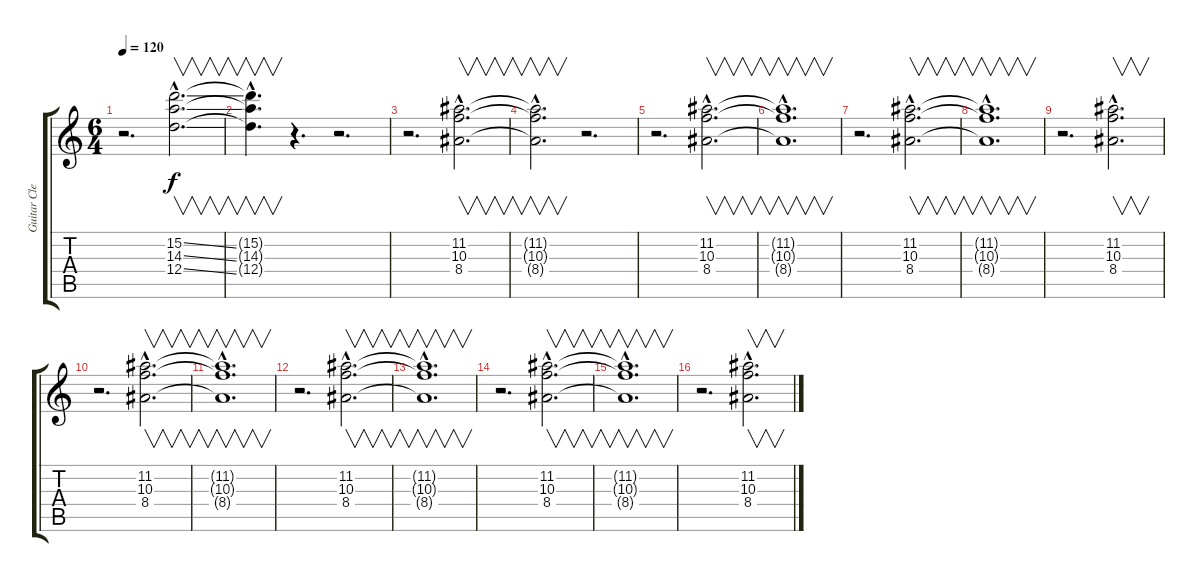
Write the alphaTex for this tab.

\track ("Guitar Clean 3" "Guitar Cle") {instrument electricguitarclean}
\staff {score tabs}
\tuning (E4 B3 G3 D3 A2 E2) {hide}
\ts (6 4)
\tempo 120
\clef g2
\ks c
r.2{d dy f} (15.2{ss hac} 14.3{ss hac} 12.4{ss hac}).2{v d} |
(15.2{hac t} 14.3{hac t} 12.4{hac t}).4{v d} r.4{d} r.2{d} |
r.2{d} (11.2{hac} 10.3{hac} 8.4{hac}).2{v d} |
(11.2{hac t} 10.3{hac t} 8.4{hac t}).2{v d} r.2{d} |
r.2{d} (11.2{hac} 10.3{hac} 8.4{hac}).2{v d} |
(11.2{hac t} 10.3{hac t} 8.4{hac t}).1{v d} |
r.2{d} (11.2{hac} 10.3{hac} 8.4{hac}).2{v d} |
(11.2{hac t} 10.3{hac t} 8.4{hac t}).1{v d} |
r.2{d} (11.2{hac} 10.3{hac} 8.4{hac}).2{v d} |
r.2{d} (11.2{hac} 10.3{hac} 8.4{hac}).2{v d} |
(11.2{hac t} 10.3{hac t} 8.4{hac t}).1{v d} |
r.2{d} (11.2{hac} 10.3{hac} 8.4{hac}).2{v d} |
(11.2{hac t} 10.3{hac t} 8.4{hac t}).1{v d} |
r.2{d} (11.2{hac} 10.3{hac} 8.4{hac}).2{v d} |
(11.2{hac t} 10.3{hac t} 8.4{hac t}).1{v d} |
r.2{d} (11.2{hac} 10.3{hac} 8.4{hac}).2{v d}
